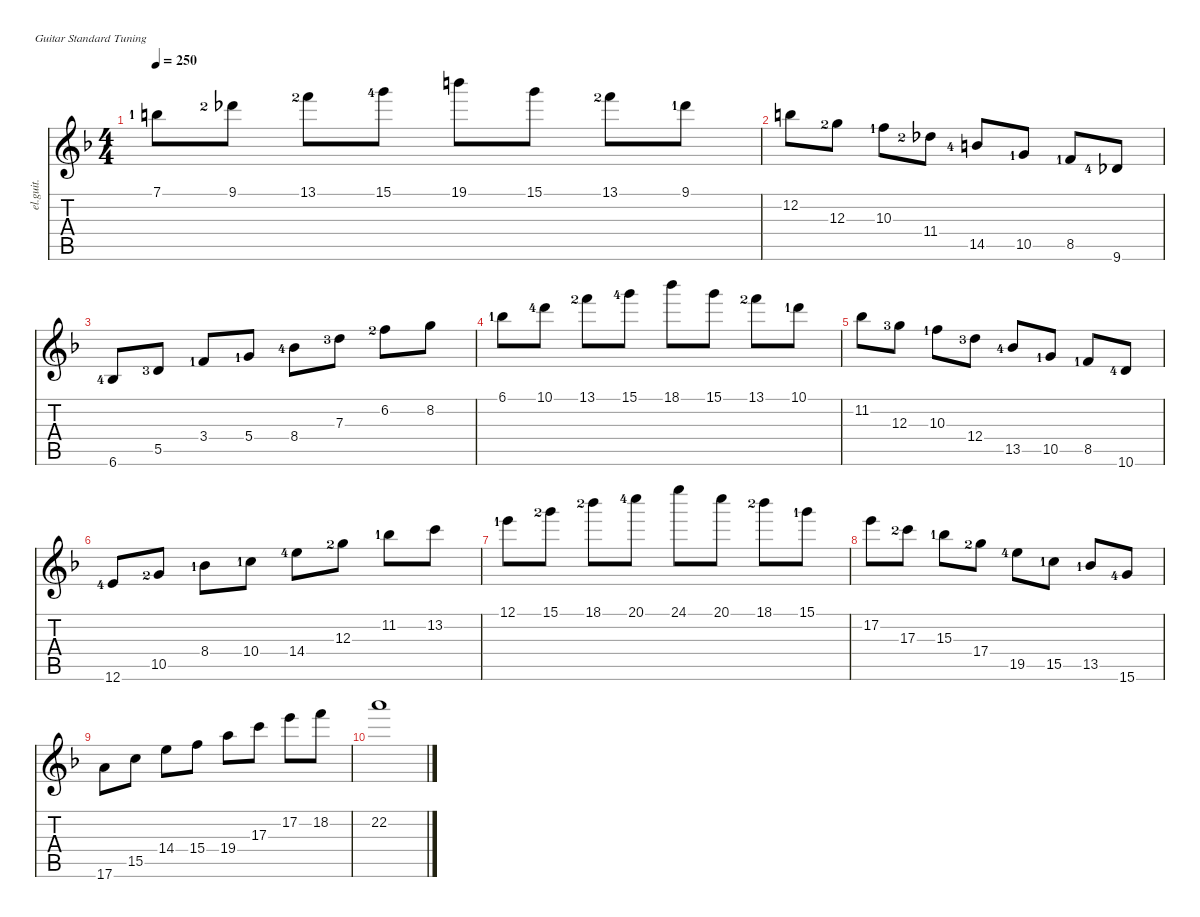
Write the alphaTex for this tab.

\defaultSystemsLayout 4
\hideDynamics
\bracketExtendMode nobrackets
\track ("HARMONY (Clean)" "el.guit.") {instrument electricguitarclean}
\staff {score tabs}
\tuning (E4 B3 G3 D3 A2 E2)
\ts (4 4)
\tempo 250
\clef g2
\ks f
7.1{lf 2 acc forcenatural}.8{dy mf beam Down} 9.1{lf 3 acc b}.8{beam Down} 13.1{lf 3 acc forcenatural}.8{beam Down} 15.1{lf 5 acc forcenatural}.8{beam Down} 19.1{acc forcenatural}.8{beam Down} 15.1{acc forcenatural}.8{beam Down} 13.1{lf 3 acc forcenatural}.8{beam Down} 9.1{lf 2 acc b}.8{beam Down} |
12.2{acc forcenatural}.8{beam Down} 12.3{lf 3 acc forcenatural}.8{beam Down} 10.3{lf 2 acc forcenatural}.8{beam Down} 11.4{lf 3 acc b}.8{beam Down} 14.5{lf 5 acc forcenatural}.8{beam Up} 10.5{lf 2 acc forcenatural}.8{beam Up} 8.5{lf 2 acc forcenatural}.8{beam Up} 9.6{lf 5 acc b}.8{beam Up} |
6.6{lf 5 acc b}.8{beam Up} 5.5{lf 4 acc forcenatural}.8{beam Up} 3.4{lf 2 acc forcenatural}.8{beam Up} 5.4{lf 2 acc forcenatural}.8{beam Up} 8.4{lf 5 acc b}.8{beam Down} 7.3{lf 4 acc forcenatural}.8{beam Down} 6.2{lf 3 acc forcenatural}.8{beam Down} 8.2{acc forcenatural}.8{beam Down} |
6.1{lf 2 acc b}.8{beam Down} 10.1{lf 5 acc forcenatural}.8{beam Down} 13.1{lf 3 acc forcenatural}.8{beam Down} 15.1{lf 5 acc forcenatural}.8{beam Down} 18.1{acc b}.8{beam Down} 15.1{acc forcenatural}.8{beam Down} 13.1{lf 3 acc forcenatural}.8{beam Down} 10.1{lf 2 acc forcenatural}.8{beam Down} |
11.2{acc b}.8{beam Down} 12.3{lf 4 acc forcenatural}.8{beam Down} 10.3{lf 2 acc forcenatural}.8{beam Down} 12.4{lf 4 acc forcenatural}.8{beam Down} 13.5{lf 5 acc b}.8{beam Up} 10.5{lf 2 acc forcenatural}.8{beam Up} 8.5{lf 2 acc forcenatural}.8{beam Up} 10.6{lf 5 acc forcenatural}.8{beam Up} |
12.6{lf 5 acc forcenatural}.8{beam Up} 10.5{lf 3 acc forcenatural}.8{beam Up} 8.4{lf 2 acc b}.8{beam Down} 10.4{lf 2 acc forcenatural}.8{beam Down} 14.4{lf 5 acc forcenatural}.8{beam Down} 12.3{lf 3 acc forcenatural}.8{beam Down} 11.2{lf 2 acc b}.8{beam Down} 13.2{acc forcenatural}.8{beam Down} |
12.1{lf 2 acc forcenatural}.8{beam Down} 15.1{lf 3 acc forcenatural}.8{beam Down} 18.1{lf 3 acc b}.8{beam Down} 20.1{lf 5 acc forcenatural}.8{beam Down} 24.1{acc forcenatural}.8{beam Down} 20.1{acc forcenatural}.8{beam Down} 18.1{lf 3 acc b}.8{beam Down} 15.1{lf 2 acc forcenatural}.8{beam Down} |
17.2{acc forcenatural}.8{beam Down} 17.3{lf 3 acc forcenatural}.8{beam Down} 15.3{lf 2 acc b}.8{beam Down} 17.4{lf 3 acc forcenatural}.8{beam Down} 19.5{lf 5 acc forcenatural}.8{beam Down} 15.5{lf 2 acc forcenatural}.8{beam Down} 13.5{lf 2 acc b}.8{beam Up} 15.6{lf 5 acc forcenatural}.8{beam Up} |
17.6{acc forcenatural}.8{beam Down} 15.5{acc forcenatural}.8{beam Down} 14.4{acc forcenatural}.8{beam Down} 15.4{acc forcenatural}.8{beam Down} 19.4{acc forcenatural}.8{beam Down} 17.3{acc forcenatural}.8{beam Down} 17.2{acc forcenatural}.8{beam Down} 18.2{acc forcenatural}.8{beam Down} |
22.2{acc forcenatural}.1{beam Down}
